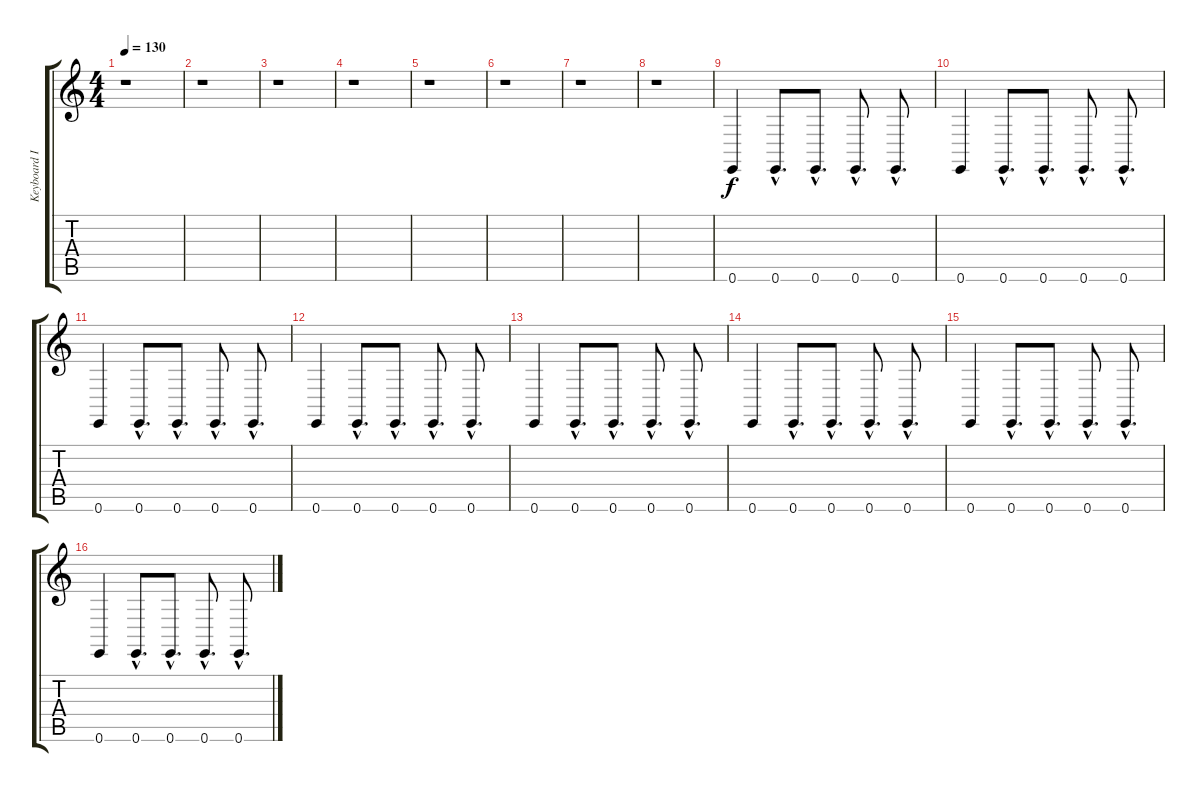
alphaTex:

\track ("Keyboard II" "Keyboard I") {instrument pad4choir}
\staff {score tabs}
\tuning (E4 B3 G3 D3 A2 E2) {hide}
\ts (4 4)
\tempo 130
\clef g2
\ks c
r.1{dy f} |
r.1 |
r.1 |
r.1 |
r.1 |
r.1 |
r.1 |
r.1 |
0.6.4{volume 6 instrument woodblock} 0.6{hac}.8{d} 0.6{hac}.8{d} 0.6{hac}.8{d} 0.6{hac}.8{d} |
0.6.4{volume 6 instrument woodblock} 0.6{hac}.8{d} 0.6{hac}.8{d} 0.6{hac}.8{d} 0.6{hac}.8{d} |
0.6.4{volume 6 instrument woodblock} 0.6{hac}.8{d} 0.6{hac}.8{d} 0.6{hac}.8{d} 0.6{hac}.8{d} |
0.6.4{volume 6 instrument woodblock} 0.6{hac}.8{d} 0.6{hac}.8{d} 0.6{hac}.8{d} 0.6{hac}.8{d} |
0.6.4{volume 6 instrument woodblock} 0.6{hac}.8{d} 0.6{hac}.8{d} 0.6{hac}.8{d} 0.6{hac}.8{d} |
0.6.4{volume 6 instrument woodblock} 0.6{hac}.8{d} 0.6{hac}.8{d} 0.6{hac}.8{d} 0.6{hac}.8{d} |
0.6.4{volume 6 instrument woodblock} 0.6{hac}.8{d} 0.6{hac}.8{d} 0.6{hac}.8{d} 0.6{hac}.8{d} |
0.6.4{volume 6 instrument woodblock} 0.6{hac}.8{d} 0.6{hac}.8{d} 0.6{hac}.8{d} 0.6{hac}.8{d}
